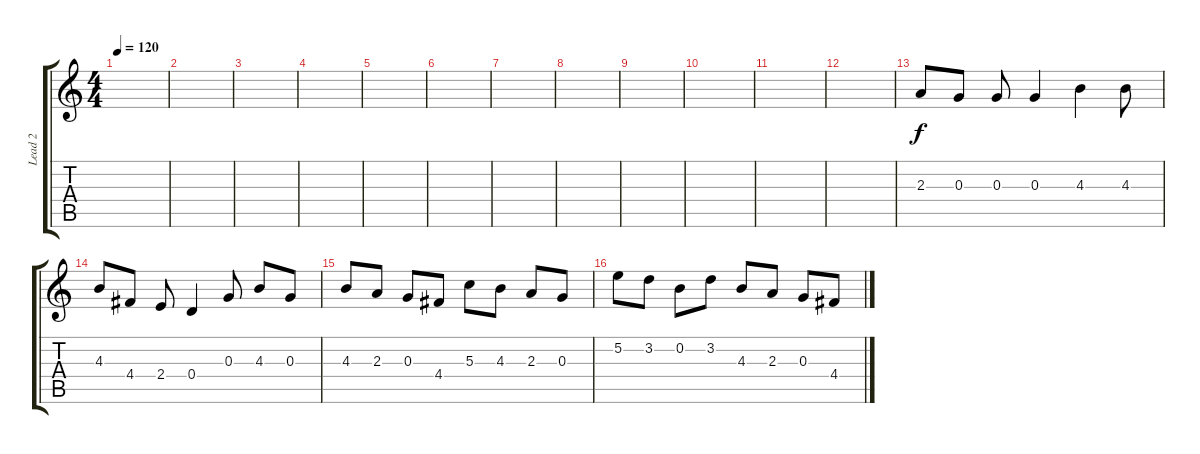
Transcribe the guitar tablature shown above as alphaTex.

\track ("Lead 2" "Lead 2") {instrument distortionguitar}
\staff {score tabs}
\tuning (E4 B3 G3 D3 A2 E2) {hide}
\ts (4 4)
\tempo 120
\clef g2
\ks c
|
|
|
|
|
|
|
|
|
|
|
|
2.3.8 0.3.8 0.3.8 0.3.4 4.3.4 4.3.8 |
4.3.8 4.4.8 2.4.8 0.4.4 0.3.8 4.3.8 0.3.8 |
4.3.8 2.3.8 0.3.8 4.4.8 5.3.8 4.3.8 2.3.8 0.3.8 |
5.2.8 3.2.8 0.2.8 3.2.8 4.3.8 2.3.8 0.3.8 4.4.8
